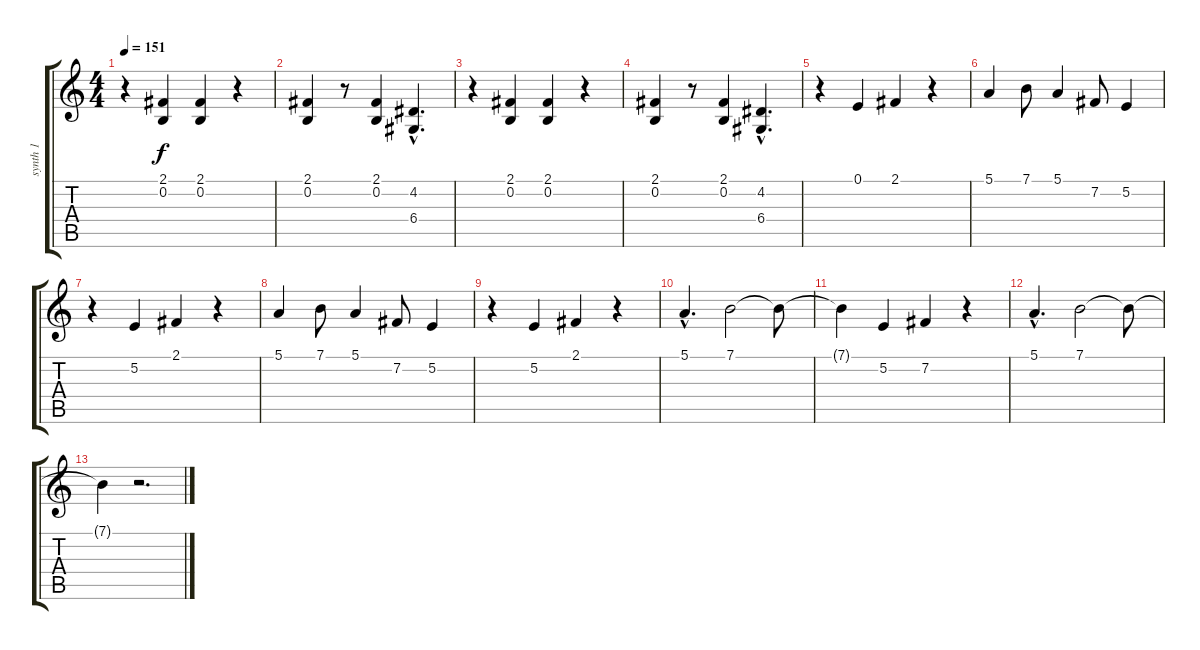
\track ("synth 1" "synth 1") {instrument synthstrings1}
\staff {score tabs}
\tuning (E4 B3 G3 D3 A2 E2) {hide}
\ts (4 4)
\tempo 151
\clef g2
\ks c
r.4{dy f} (2.1 0.2).4 (2.1 0.2).4 r.4 |
(2.1 0.2).4 r.8 (2.1 0.2).4 (4.2{hac} 6.4{hac}).4{d} |
r.4 (2.1 0.2).4 (2.1 0.2).4 r.4 |
(2.1 0.2).4 r.8 (2.1 0.2).4 (4.2{hac} 6.4{hac}).4{d} |
r.4 0.1.4 2.1.4 r.4 |
5.1.4 7.1.8 5.1.4 7.2.8 5.2.4 |
r.4 5.2.4 2.1.4 r.4 |
5.1.4 7.1.8 5.1.4 7.2.8 5.2.4 |
r.4 5.2.4 2.1.4 r.4 |
5.1{hac}.4{d} 7.1.2 7.1{t}.8 |
7.1{t}.4 5.2.4 7.2.4 r.4 |
5.1{hac}.4{d} 7.1.2 7.1{t}.8 |
7.1{t}.4 r.2{d}
